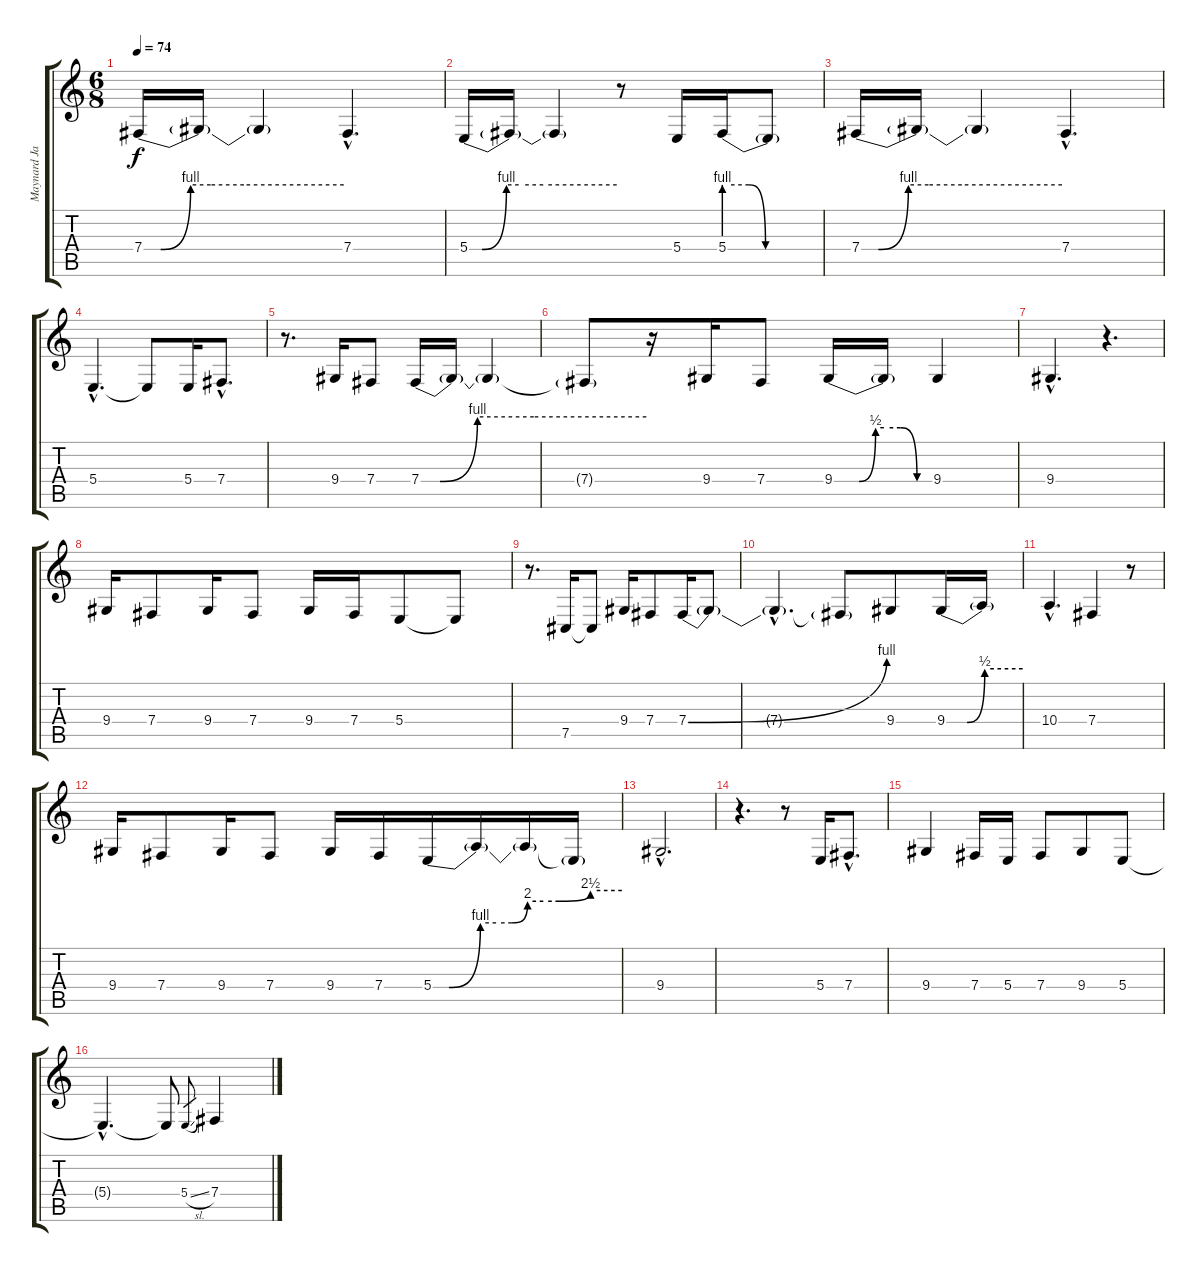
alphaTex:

\track ("Maynard James Keenan - Vocals" "Maynard Ja") {instrument lead2sawtooth}
\staff {score tabs}
\tuning (Db4 Ab3 E3 B2 Gb2 Db2) {hide}
\ts (6 8)
\tempo 74
\clef g2
\ks c
7.4{be (custom 0 0 5 0 14 4 20 4 30 4 60 4)}.16{dy f} 7.4{t}.16 7.4{t}.4 7.4{hac}.4{d} |
5.4{be (custom 0 0 5 0 15 4 20 4 30 4 60 4)}.16 5.4{t}.16 5.4{t}.4 r.8 5.4.16 5.4{be (custom 0 4 15 4 25 0 40 0 60 0)}.16 5.4{t}.8 |
7.4{be (custom 0 0 5 0 14 4 20 4 30 4 60 4)}.16 7.4{t}.16 7.4{t}.4 7.4{hac}.4{d} |
5.4{hac}.4{d} 5.4{t}.8 5.4.16 7.4{hac}.8{d} |
r.8{d} 9.4.16 7.4.8 7.4{be (custom 0 0 5 0 15 4 30 4 60 4)}.16 7.4{t}.16 7.4{t}.4 |
7.4{t}.8 r.16 9.4.16 7.4.8 9.4{be (custom 0 0 10 0 15 0 25 2 30 2 40 2 50 0 60 0)}.16 9.4{t}.16 9.4.4 |
9.4{hac}.4{d} r.4{d} |
9.4.16 7.4.8 9.4.16 7.4.8 9.4.16 7.4.16 5.4.8 5.4{t}.8 |
r.8{d} 7.5.16 7.5{t}.8 9.4.16 7.4.8 7.4{be (bend 0 0 60 4)}.16 7.4{t}.8 |
7.4{hac t}.4{d} 7.4{t}.8 9.4.8 9.4{be (custom 0 0 16 0 30 2 60 2)}.16 9.4{t}.16 |
10.4{hac}.4{d} 7.4.4 r.8 |
9.4.16 7.4.8 9.4.16 7.4.8 9.4.16 7.4.16 5.4{be (custom 0 0 5 0 15 4 20 4 25 4 30 8 35 8 40 8 50 10 60 10)}.16 5.4{t}.16 5.4{t}.16 5.4{t}.16 |
9.4{hac}.2{d} |
r.4{d} r.8 5.4.16 7.4{hac}.8{d} |
9.4.4 7.4.16 5.4.16 7.4.8 9.4.8 5.4.8 |
5.4{hac t}.4{d} 5.4{t}.8 5.4{sl}.8{gr} 7.4.4
